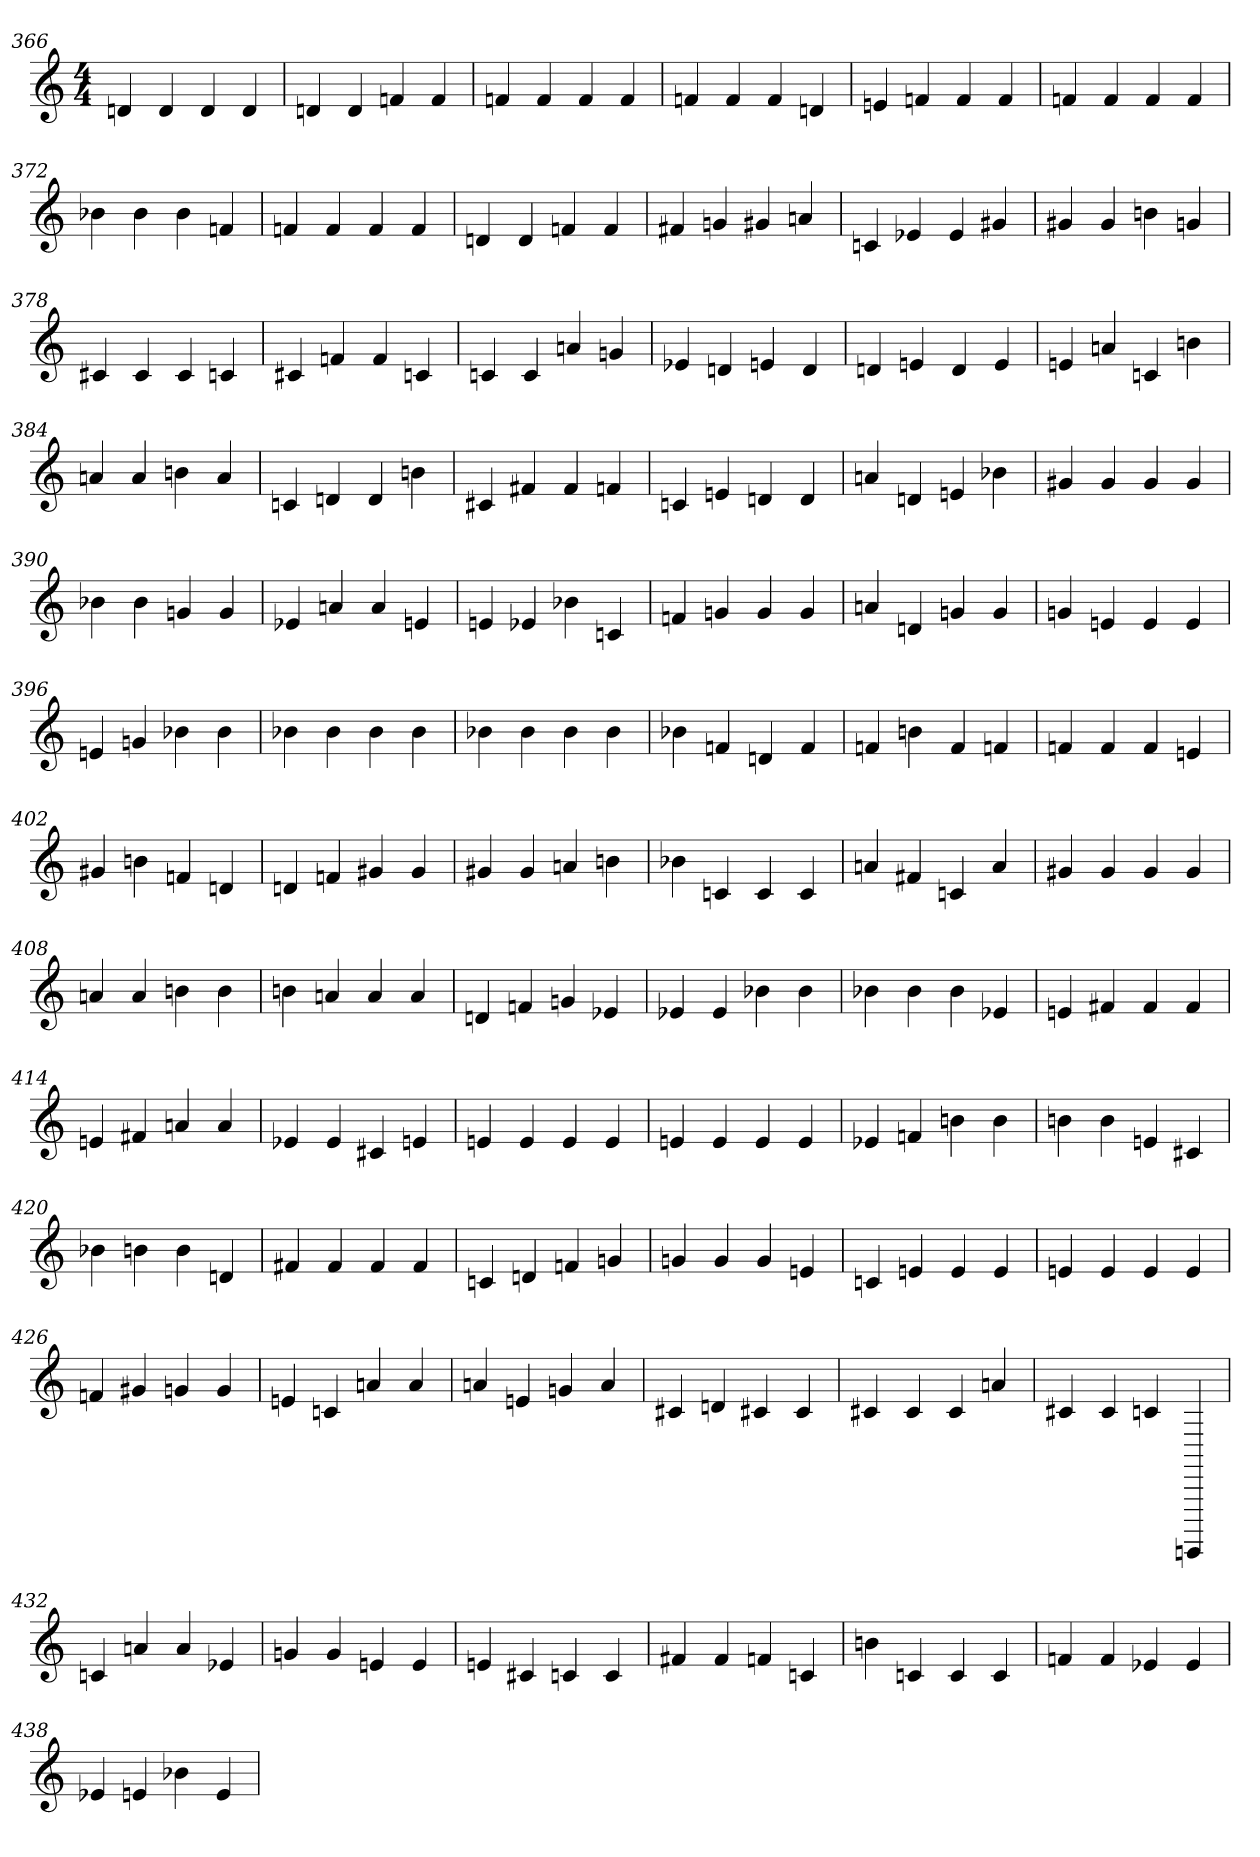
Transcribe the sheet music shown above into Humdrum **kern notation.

**kern
*part1
*staff1
*clefG2
*M4/4
=366
4dn
4d
4d
4d
=367
4dn
4d
4fn
4f
=368
4fn
4f
4f
4f
=369
4fn
4f
4f
4dn
=370
4en
4fn
4f
4f
=371
4fn
4f
4f
4f
=372
4b-X
4b-
4b-
4fn
=373
4fn
4f
4f
4f
=374
4dn
4d
4fn
4f
=375
4f#X
4gn
4g#X
4an
=376
4cn
4e-X
4e-
4g#X
=377
4g#X
4g#
4bn
4gn
=378
4c#X
4c#
4c#
4cn
=379
4c#X
4fn
4f
4cn
=380
4cn
4c
4an
4gn
=381
4e-X
4dn
4en
4d
=382
4dn
4en
4d
4e
=383
4en
4an
4cn
4bn
=384
4an
4a
4bn
4a
=385
4cn
4dn
4d
4bn
=386
4c#X
4f#X
4f#
4fn
=387
4cn
4en
4dn
4d
=388
4an
4dn
4en
4b-X
=389
4g#X
4g#
4g#
4g#
=390
4b-X
4b-
4gn
4g
=391
4e-X
4an
4a
4en
=392
4en
4e-X
4b-X
4cn
=393
4fn
4gn
4g
4g
=394
4an
4dn
4gn
4g
=395
4gn
4en
4e
4e
=396
4en
4gn
4b-X
4b-
=397
4b-X
4b-
4b-
4b-
=398
4b-X
4b-
4b-
4b-
=399
4b-X
4fn
4dn
4f
=400
4fn
4bn
4f
4fn
=401
4fn
4f
4f
4en
=402
4g#X
4bn
4fn
4dn
=403
4dn
4fn
4g#X
4g#
=404
4g#X
4g#
4an
4bn
=405
4b-X
4cn
4c
4c
=406
4an
4f#X
4cn
4a
=407
4g#X
4g#
4g#
4g#
=408
4an
4a
4bn
4b
=409
4bn
4an
4a
4a
=410
4dn
4fn
4gn
4e-X
=411
4e-X
4e-
4b-X
4b-
=412
4b-X
4b-
4b-
4e-X
=413
4en
4f#X
4f#
4f#
=414
4en
4f#X
4an
4a
=415
4e-X
4e-
4c#X
4en
=416
4en
4e
4e
4e
=417
4en
4e
4e
4e
=418
4e-X
4fn
4bn
4b
=419
4bn
4b
4en
4c#X
=420
4b-X
4bn
4b
4dn
=421
4f#X
4f#
4f#
4f#
=422
4cn
4dn
4fn
4gn
=423
4gn
4g
4g
4en
=424
4cn
4en
4e
4e
=425
4en
4e
4e
4e
=426
4fn
4g#X
4gn
4g
=427
4en
4cn
4an
4a
=428
4an
4en
4gn
4a
=429
4c#X
4dn
4c#X
4c#
=430
4c#X
4c#
4c#
4an
=431
4c#X
4c#
4cn
4EEEEn
=432
4cn
4an
4a
4e-X
=433
4gn
4g
4en
4e
=434
4en
4c#X
4cn
4c
=435
4f#X
4f#
4fn
4cn
=436
4bn
4cn
4c
4c
=437
4fn
4f
4e-X
4e-
=438
4e-X
4en
4b-X
4e
=
*-
